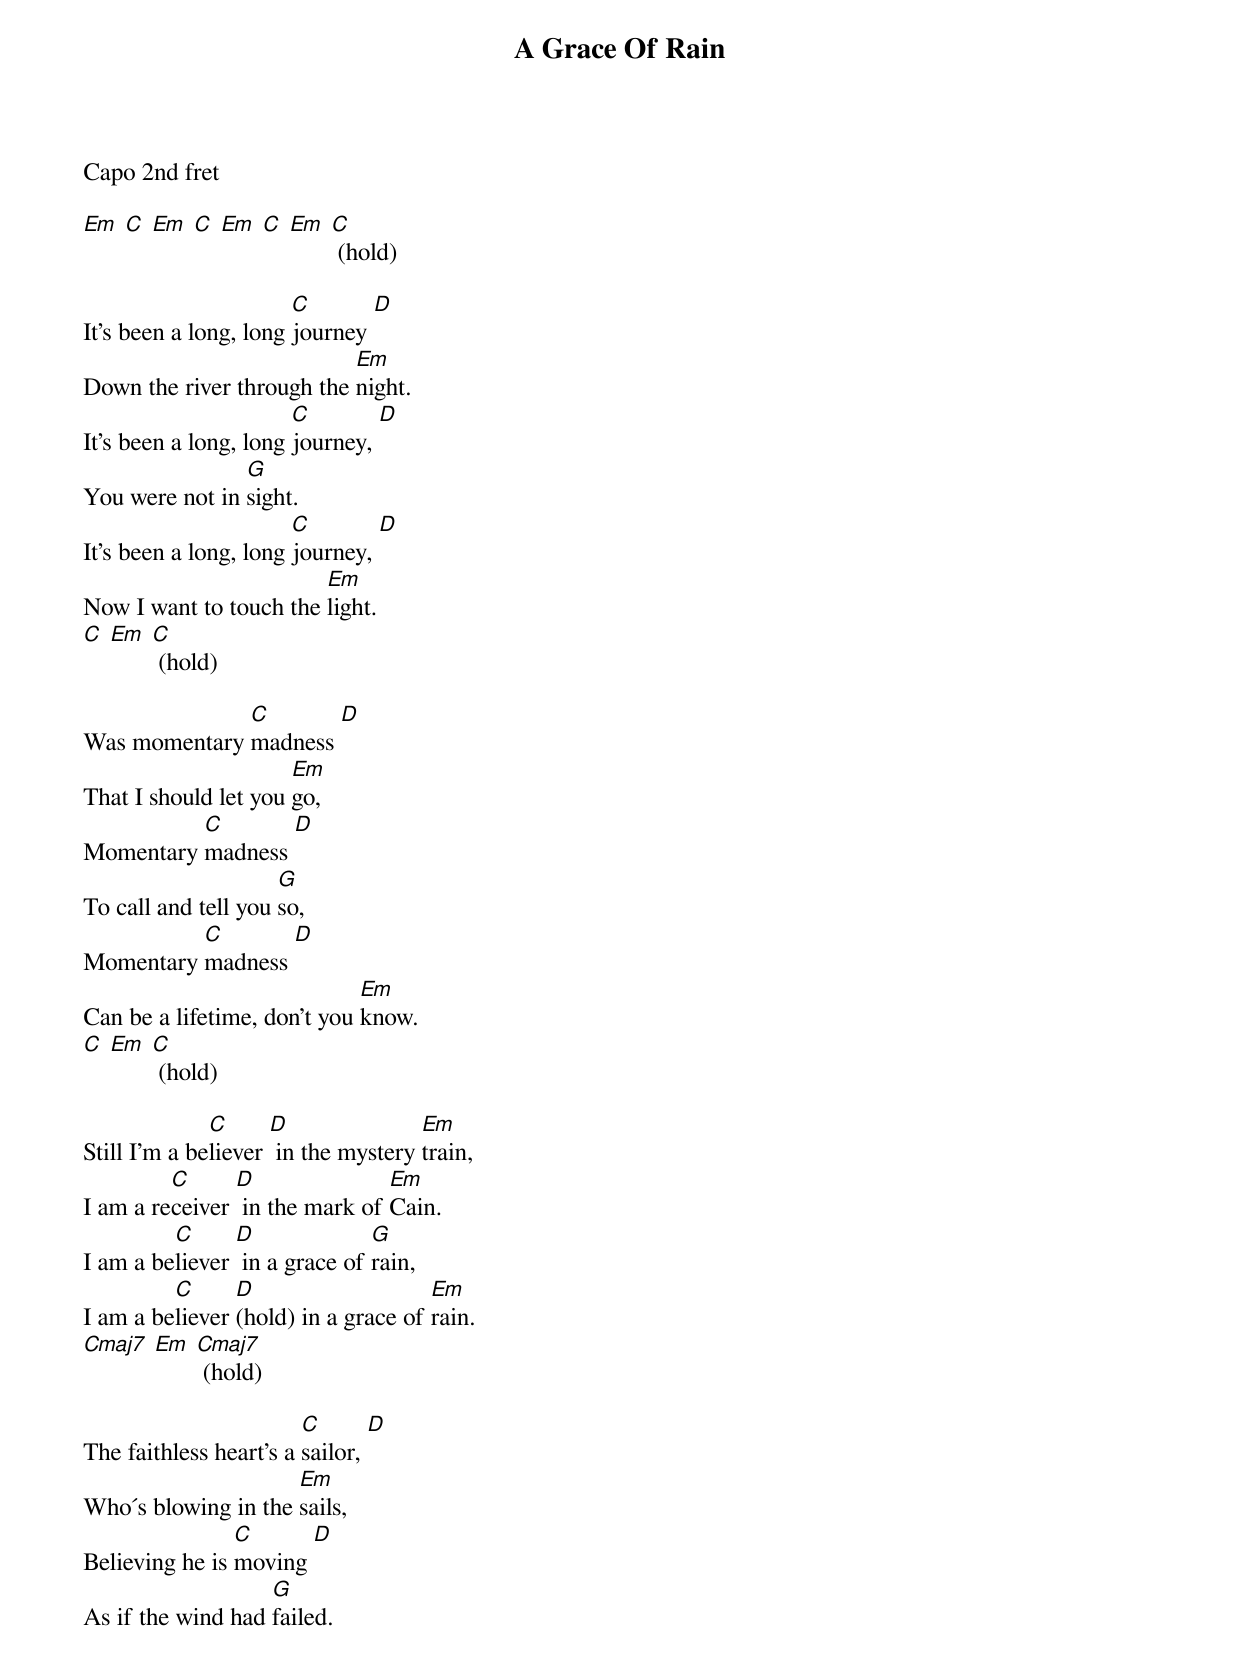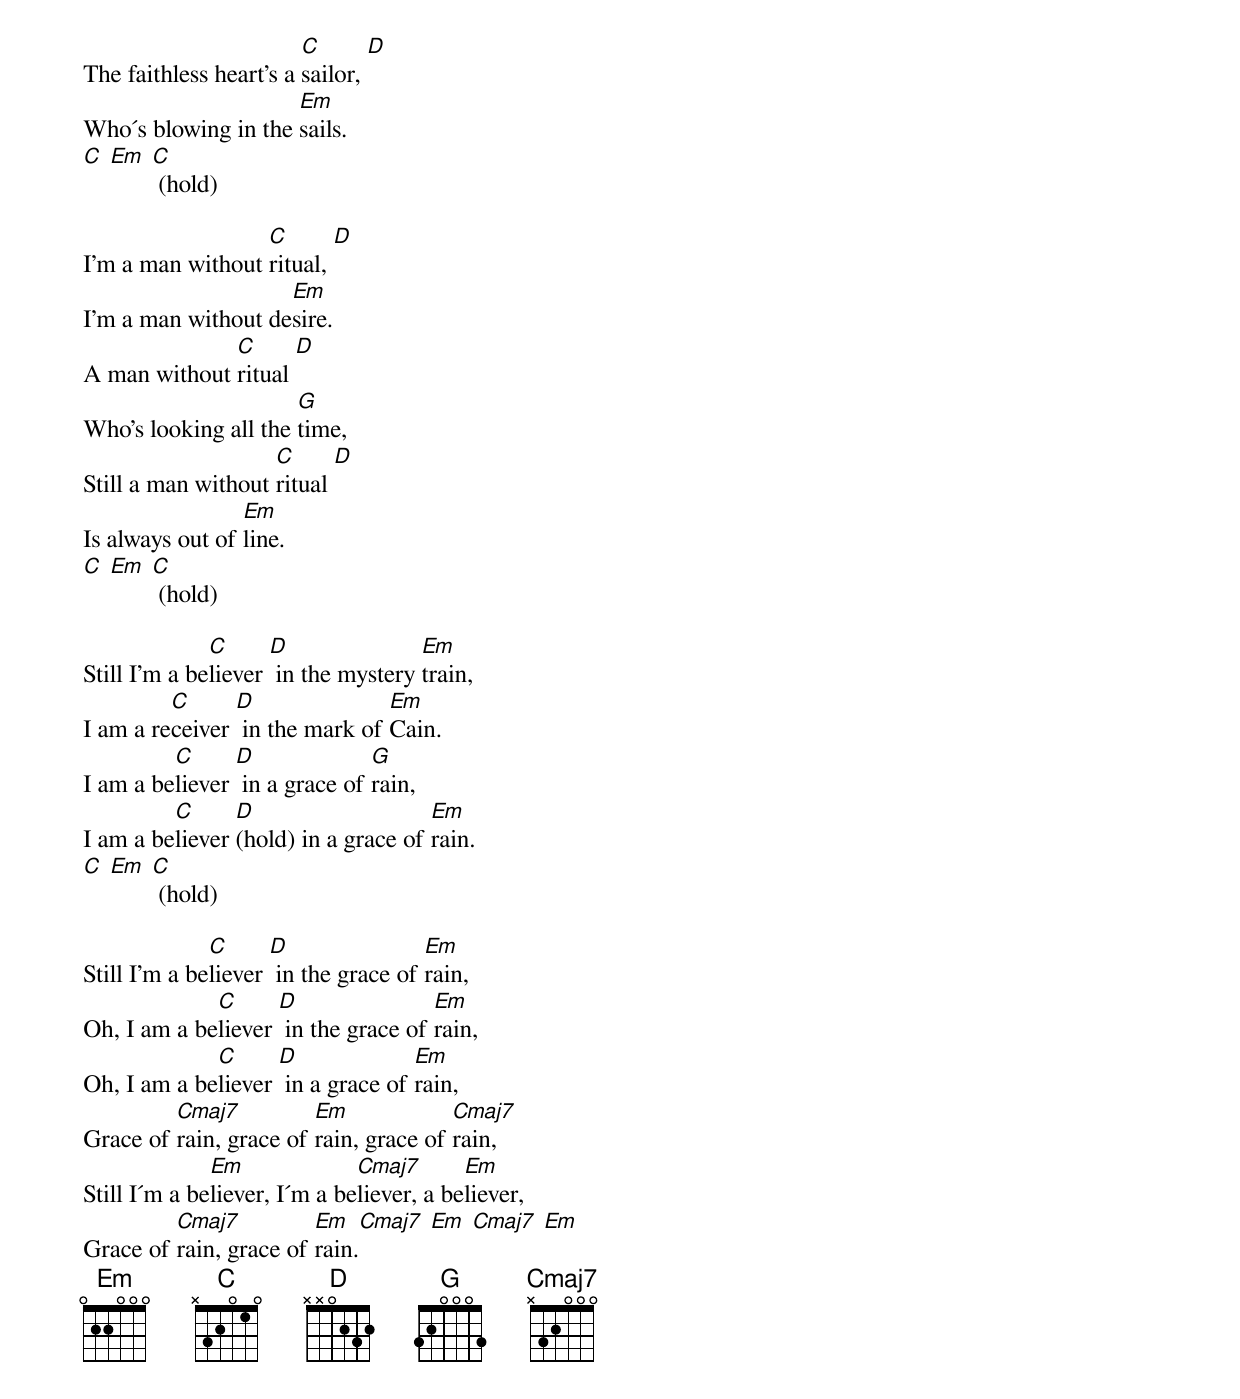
{title: A Grace Of Rain}
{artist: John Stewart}
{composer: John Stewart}
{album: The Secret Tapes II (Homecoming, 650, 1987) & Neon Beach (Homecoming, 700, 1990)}

Capo 2nd fret

[Em] [C] [Em] [C] [Em] [C] [Em] [C] (hold)

It's been a long, long [C]journey [D]
Down the river through the [Em]night.
It's been a long, long [C]journey, [D]
You were not in [G]sight.
It's been a long, long [C]journey, [D]
Now I want to touch the [Em]light.
[C] [Em] [C] (hold)

Was momentary [C]madness [D]
That I should let you [Em]go,
Momentary [C]madness [D]
To call and tell you [G]so,
Momentary [C]madness [D]
Can be a lifetime, don't you [Em]know.
[C] [Em] [C] (hold)

Still I'm a be[C]liever [D] in the mystery [Em]train,
I am a re[C]ceiver [D] in the mark of [Em]Cain.
I am a be[C]liever [D] in a grace of [G]rain,
I am a be[C]liever [D](hold) in a grace of [Em]rain.
[Cmaj7] [Em] [Cmaj7] (hold)

The faithless heart's a [C]sailor, [D]
Who´s blowing in the [Em]sails,
Believing he is [C]moving [D]
As if the wind had [G]failed.
The faithless heart's a [C]sailor, [D]
Who´s blowing in the [Em]sails.
[C] [Em] [C] (hold)

I'm a man without [C]ritual, [D]
I'm a man without de[Em]sire.
A man without [C]ritual [D]
Who's looking all the [G]time,
Still a man without [C]ritual [D]
Is always out of [Em]line.
[C] [Em] [C] (hold)

Still I'm a be[C]liever [D] in the mystery [Em]train,
I am a re[C]ceiver [D] in the mark of [Em]Cain.
I am a be[C]liever [D] in a grace of [G]rain,
I am a be[C]liever [D](hold) in a grace of [Em]rain.
[C] [Em] [C] (hold)

Still I'm a be[C]liever [D] in the grace of [Em]rain,
Oh, I am a be[C]liever [D] in the grace of [Em]rain,
Oh, I am a be[C]liever [D] in a grace of [Em]rain,
Grace of [Cmaj7]rain, grace of [Em]rain, grace of [Cmaj7]rain,
Still I´m a be[Em]liever, I´m a be[Cmaj7]liever, a be[Em]liever,
Grace of [Cmaj7]rain, grace of [Em]rain.[Cmaj7] [Em] [Cmaj7] [Em]
